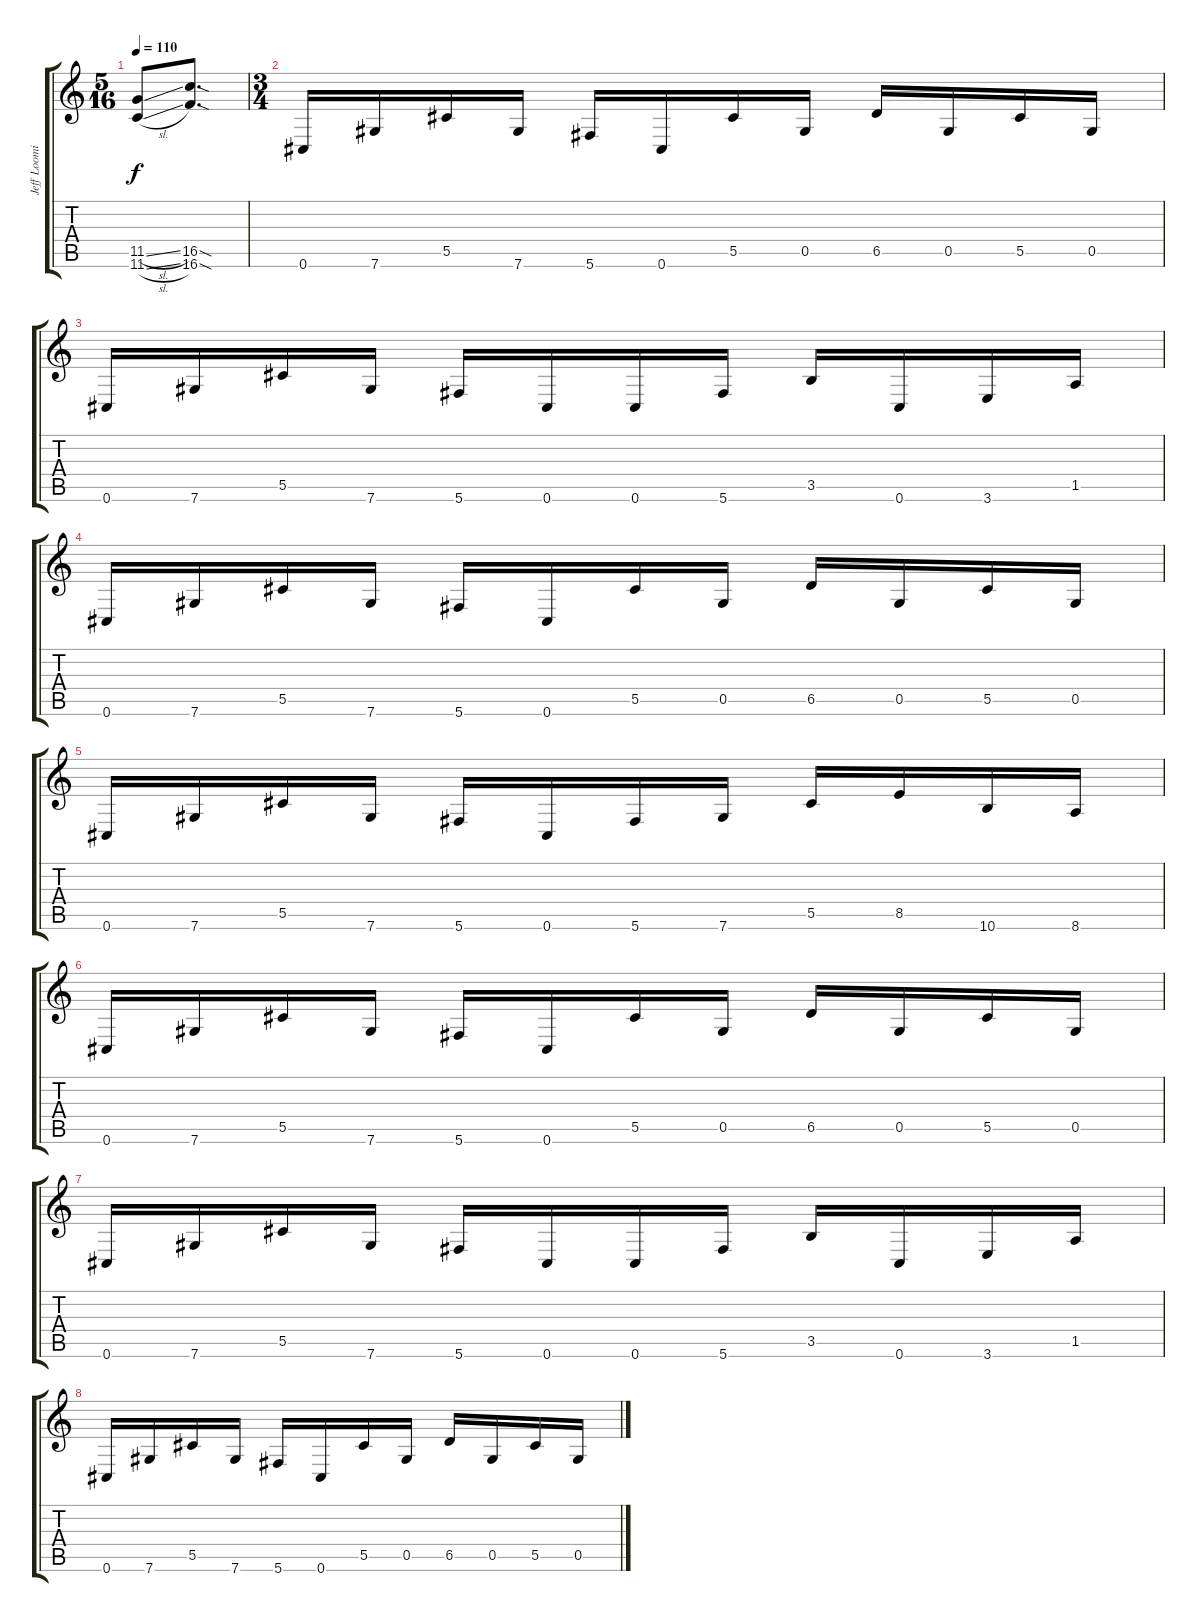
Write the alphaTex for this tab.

\track ("Jeff Loomis Rhythm" "Jeff Loomi") {instrument distortionguitar}
\staff {score tabs}
\tuning (Eb4 Bb3 Gb3 Db3 Ab2 Db2) {hide}
\ts (5 16)
\tempo 110
\clef g2
\ks c
(11.5{sl} 11.6{sl}).8{dy f instrument distortionguitar} (16.5{sod} 16.6{sod}).8{d} |
\ts (3 4)
0.6.16 7.6.16 5.5.16 7.6.16 5.6.16 0.6.16 5.5.16 0.5.16 6.5.16 0.5.16 5.5.16 0.5.16 |
0.6.16 7.6.16 5.5.16 7.6.16 5.6.16 0.6.16 0.6.16 5.6.16 3.5.16 0.6.16 3.6.16 1.5.16 |
0.6.16 7.6.16 5.5.16 7.6.16 5.6.16 0.6.16 5.5.16 0.5.16 6.5.16 0.5.16 5.5.16 0.5.16 |
0.6.16 7.6.16 5.5.16 7.6.16 5.6.16 0.6.16 5.6.16 7.6.16 5.5.16 8.5.16 10.6.16 8.6.16 |
0.6.16 7.6.16 5.5.16 7.6.16 5.6.16 0.6.16 5.5.16 0.5.16 6.5.16 0.5.16 5.5.16 0.5.16 |
0.6.16 7.6.16 5.5.16 7.6.16 5.6.16 0.6.16 0.6.16 5.6.16 3.5.16 0.6.16 3.6.16 1.5.16 |
0.6.16 7.6.16 5.5.16 7.6.16 5.6.16 0.6.16 5.5.16 0.5.16 6.5.16 0.5.16 5.5.16 0.5.16
